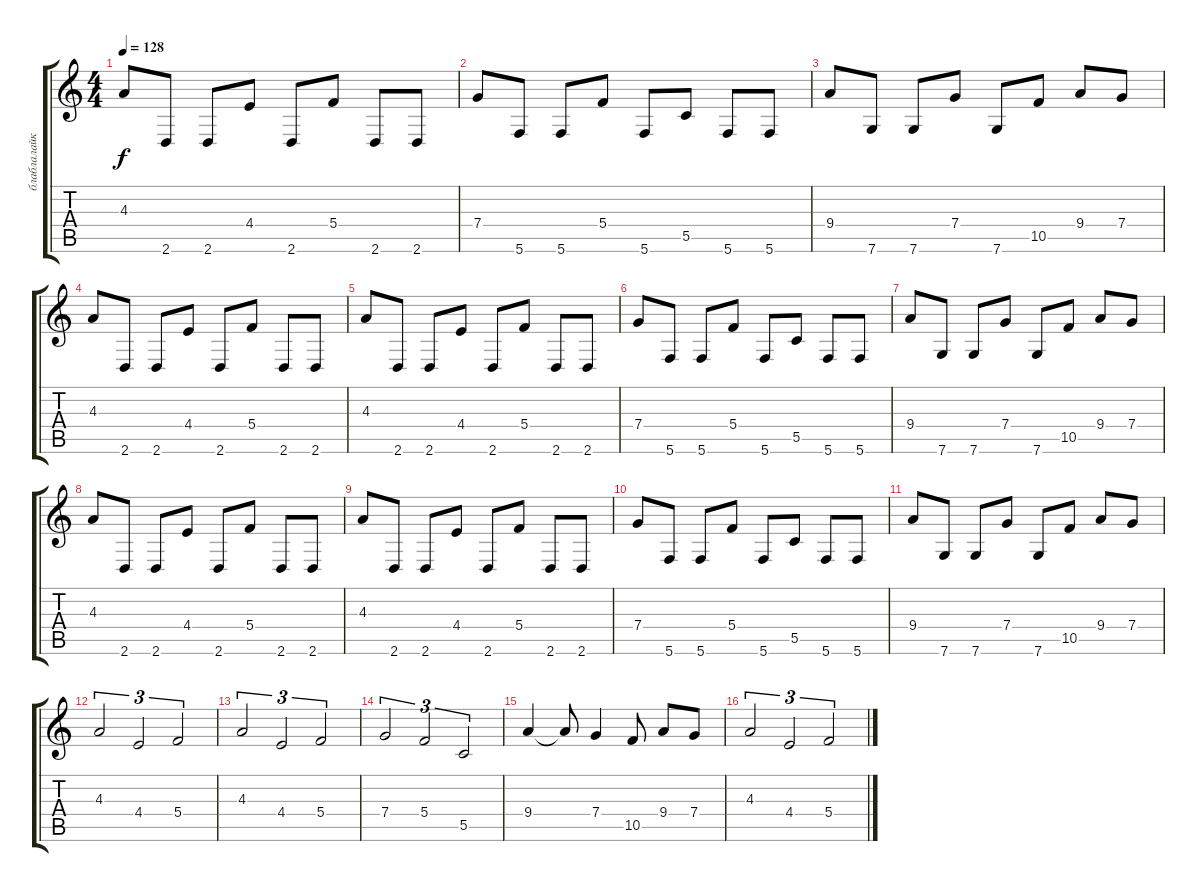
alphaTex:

\track ("блаблалайка 1" "блаблалайк") {instrument distortionguitar}
\staff {score tabs}
\tuning (D4 A3 F3 C3 G2 C2) {hide}
\ts (4 4)
\tempo 128
\clef g2
\ks c
4.3.8{dy f} 2.6.8 2.6.8 4.4.8 2.6.8 5.4.8 2.6.8 2.6.8 |
7.4.8 5.6.8 5.6.8 5.4.8 5.6.8 5.5.8 5.6.8 5.6.8 |
9.4.8 7.6.8 7.6.8 7.4.8 7.6.8 10.5.8 9.4.8 7.4.8 |
4.3.8 2.6.8 2.6.8 4.4.8 2.6.8 5.4.8 2.6.8 2.6.8 |
4.3.8 2.6.8 2.6.8 4.4.8 2.6.8 5.4.8 2.6.8 2.6.8 |
7.4.8 5.6.8 5.6.8 5.4.8 5.6.8 5.5.8 5.6.8 5.6.8 |
9.4.8 7.6.8 7.6.8 7.4.8 7.6.8 10.5.8 9.4.8 7.4.8 |
4.3.8 2.6.8 2.6.8 4.4.8 2.6.8 5.4.8 2.6.8 2.6.8 |
4.3.8 2.6.8 2.6.8 4.4.8 2.6.8 5.4.8 2.6.8 2.6.8 |
7.4.8 5.6.8 5.6.8 5.4.8 5.6.8 5.5.8 5.6.8 5.6.8 |
9.4.8 7.6.8 7.6.8 7.4.8 7.6.8 10.5.8 9.4.8 7.4.8 |
4.3.2{tu (3 2) volume 12} 4.4.2{tu (3 2)} 5.4.2{tu (3 2)} |
4.3.2{tu (3 2)} 4.4.2{tu (3 2)} 5.4.2{tu (3 2)} |
7.4.2{tu (3 2)} 5.4.2{tu (3 2)} 5.5.2{tu (3 2)} |
9.4.4 9.4{t}.8 7.4.4 10.5.8 9.4.8 7.4.8 |
4.3.2{tu (3 2)} 4.4.2{tu (3 2)} 5.4.2{tu (3 2)}
